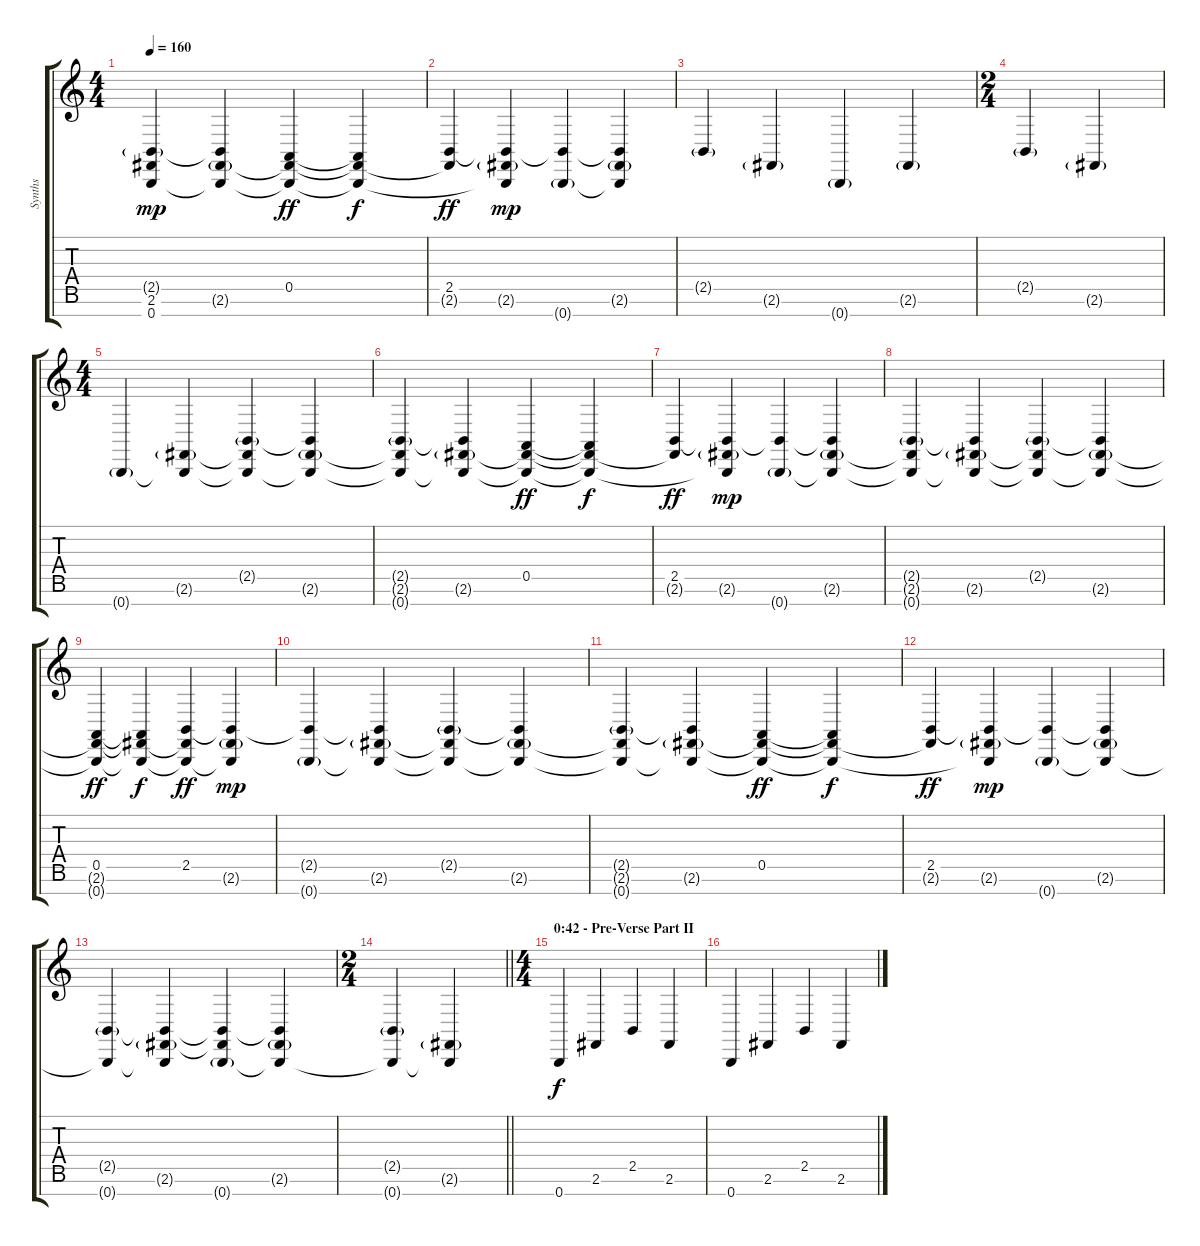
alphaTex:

\track ("Synths" "Synths") {instrument pad8sweep}
\staff {score tabs}
\tuning (E4 B3 G3 D3 A2 E2 B1) {hide}
\ts (4 4)
\tempo 160
\clef g2
\ks c
(2.5{g} 2.6{t} 0.7{t}).4{dy mp} (2.5{t} 2.6{g} 0.7{t}).4 (0.5 2.6{t} 0.7{t}).4{dy ff} (0.5{t} 2.6{t} 0.7{t}).4{dy f} |
(2.5 2.6{t}).4{dy ff} (2.5{t} 2.6{g} 0.7{t}).4{dy mp} (2.5{t} 0.7{g}).4 (2.5{t} 2.6{g} 0.7{t}).4 |
2.5{g}.4 2.6{g}.4 0.7{g}.4 2.6{g}.4 |
\ts (2 4)
2.5{g}.4 2.6{g}.4 |
\ts (4 4)
0.7{g}.4 (2.6{g} 0.7{t}).4 (2.5{g} 2.6{t} 0.7{t}).4 (2.5{t} 2.6{g} 0.7{t}).4 |
(2.5{g} 2.6{t} 0.7{t}).4 (2.5{t} 2.6{g} 0.7{t}).4 (0.5 2.6{t} 0.7{t}).4{dy ff} (0.5{t} 2.6{t} 0.7{t}).4{dy f} |
(2.5 2.6{t}).4{dy ff} (2.5{t} 2.6{g} 0.7{t}).4{dy mp} (2.5{t} 0.7{g}).4 (2.5{t} 2.6{g} 0.7{t}).4 |
(2.5{g} 2.6{t} 0.7{t}).4 (2.5{t} 2.6{g} 0.7{t}).4 (2.5{g} 2.6{t} 0.7{t}).4 (2.5{t} 2.6{g} 0.7{t}).4 |
(0.5 2.6{t} 0.7{t}).4{dy ff} (0.5{t} 2.6{t} 0.7{t}).4{dy f} (2.5 2.6{t} 0.7{t}).4{dy ff} (2.5{t} 2.6{g} 0.7{t}).4{dy mp} |
(2.5{t} 0.7{g}).4 (2.5{t} 2.6{g} 0.7{t}).4 (2.5{g} 2.6{t} 0.7{t}).4 (2.5{t} 2.6{g} 0.7{t}).4 |
(2.5{g} 2.6{t} 0.7{t}).4 (2.5{t} 2.6{g} 0.7{t}).4 (0.5 2.6{t} 0.7{t}).4{dy ff} (0.5{t} 2.6{t} 0.7{t}).4{dy f} |
(2.5 2.6{t}).4{dy ff} (2.5{t} 2.6{g} 0.7{t}).4{dy mp} (2.5{t} 0.7{g}).4 (2.5{t} 2.6{g} 0.7{t}).4 |
(2.5{g} 0.7{t}).4 (2.5{t} 2.6{g} 0.7{t}).4 (2.5{t} 2.6{t} 0.7{g}).4 (2.5{t} 2.6{g} 0.7{t}).4 |
\ts (2 4)
\barLineRight lightlight
(2.5{g} 0.7{t}).4 (2.6{g} 0.7{t}).4 |
\ts (4 4)
\section ("" "0:42 - Pre-Verse Part II")
0.7.4{dy f} 2.6.4 2.5.4 2.6.4 |
0.7.4 2.6.4 2.5.4 2.6.4
